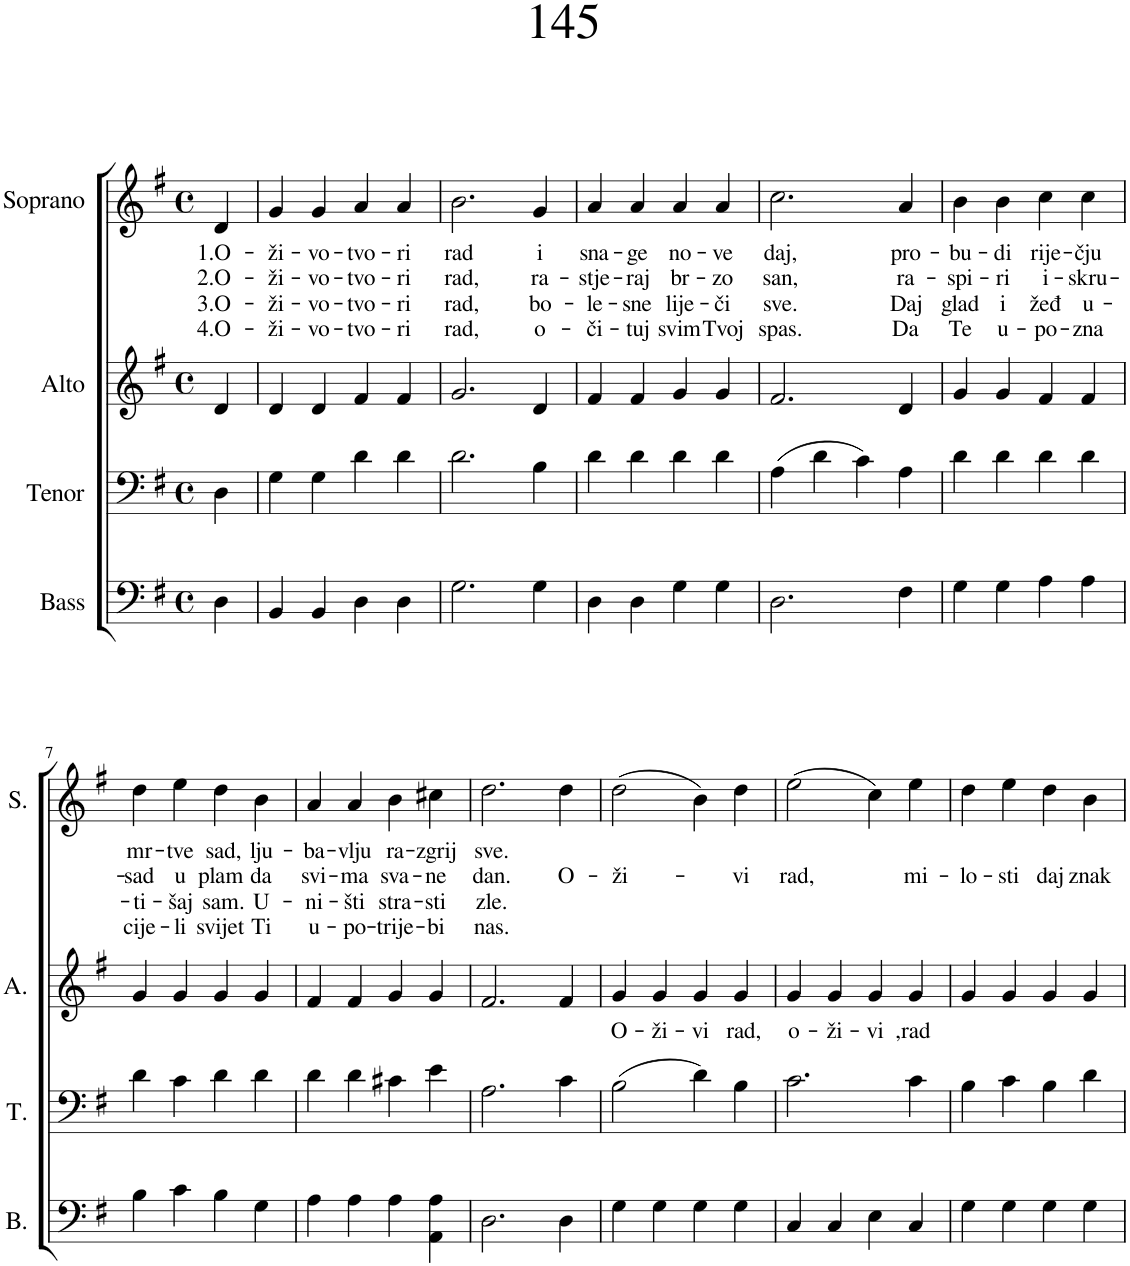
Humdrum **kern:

**kern	**kern	**kern	**text	**kern	**text	**text	**text	**text
*part4	*part3	*part2	*part2	*part1	*part1	*part1	*part1	*part1
*staff4	*staff3	*staff2	*staff2	*staff1	*staff1	*staff1	*staff1	*staff1
*I"Bass	*I"Tenor	*I"Alto	*	*I"Soprano	*	*	*	*
*I'B.	*I'T.	*I'A.	*	*I'S.	*	*	*	*
*clefF4	*clefF4	*clefG2	*	*clefG2	*	*	*	*
*k[f#]	*k[f#]	*k[f#]	*	*k[f#]	*	*	*	*
*M4/4	*M4/4	*M4/4	*	*M4/4	*	*	*	*
*met(c)	*met(c)	*met(c)	*	*met(c)	*	*	*	*
=1	=1	=1	=1	=1	=1	=1	=1	=1
!	!	!	!	!	!LO:LY:b	!LO:LY:b	!LO:LY:b	!LO:LY:b
4D\	4D\	4d/	.	4d/	1.O-	2.O-	3.O-	4.O-
=2	=2	=2	=2	=2	=2	=2	=2	=2
!	!	!	!	!	!LO:LY:b	!LO:LY:b	!LO:LY:b	!LO:LY:b
4BB/	4G\	4d/	.	4g/	-ži-	-ži-	-ži-	-ži-
!	!	!	!	!	!LO:LY:b	!LO:LY:b	!LO:LY:b	!LO:LY:b
4BB/	4G\	4d/	.	4g/	-vo-	-vo-	-vo-	-vo-
!	!	!	!	!	!LO:LY:b	!LO:LY:b	!LO:LY:b	!LO:LY:b
4D\	4d\	4f#/	.	4a/	-tvo-	-tvo-	-tvo-	-tvo-
!	!	!	!	!	!LO:LY:b	!LO:LY:b	!LO:LY:b	!LO:LY:b
4D\	4d\	4f#/	.	4a/	-ri	-ri	-ri	-ri
=3	=3	=3	=3	=3	=3	=3	=3	=3
!	!	!	!	!	!LO:LY:b	!LO:LY:b	!LO:LY:b	!LO:LY:b
2.G\	2.d\	2.g/	.	2.b\	rad	rad,	rad,	rad,
!	!	!	!	!	!LO:LY:b	!LO:LY:b	!LO:LY:b	!LO:LY:b
4G\	4B\	4d/	.	4g/	i	ra-	bo-	o-
=4	=4	=4	=4	=4	=4	=4	=4	=4
!	!	!	!	!	!LO:LY:b	!LO:LY:b	!LO:LY:b	!LO:LY:b
4D\	4d\	4f#/	.	4a/	sna-	-stje-	-le-	-či-
!	!	!	!	!	!LO:LY:b	!LO:LY:b	!LO:LY:b	!LO:LY:b
4D\	4d\	4f#/	.	4a/	-ge	-raj	-sne	-tuj
!	!	!	!	!	!LO:LY:b	!LO:LY:b	!LO:LY:b	!LO:LY:b
4G\	4d\	4g/	.	4a/	no-	br-	lije-	svim
!	!	!	!	!	!LO:LY:b	!LO:LY:b	!LO:LY:b	!LO:LY:b
4G\	4d\	4g/	.	4a/	-ve	-zo	-či	Tvoj
=5	=5	=5	=5	=5	=5	=5	=5	=5
!	!	!	!	!	!LO:LY:b	!LO:LY:b	!LO:LY:b	!LO:LY:b
2.D\	(4A\	2.f#/	.	2.cc\	daj,	san,	sve.	spas.
.	4d\	.	.	.	.	.	.	.
.	4c\)	.	.	.	.	.	.	.
!	!	!	!	!	!LO:LY:b	!LO:LY:b	!LO:LY:b	!LO:LY:b
4F#\	4A\	4d/	.	4a/	pro-	ra-	Daj	Da
=6	=6	=6	=6	=6	=6	=6	=6	=6
!	!	!	!	!	!LO:LY:b	!LO:LY:b	!LO:LY:b	!LO:LY:b
4G\	4d\	4g/	.	4b\	-bu-	-spi-	glad	Te
!	!	!	!	!	!LO:LY:b	!LO:LY:b	!LO:LY:b	!LO:LY:b
4G\	4d\	4g/	.	4b\	-di	-ri	i	u-
!	!	!	!	!	!LO:LY:b	!LO:LY:b	!LO:LY:b	!LO:LY:b
4A\	4d\	4f#/	.	4cc\	rije-	i-	žeđ	-po-
!	!	!	!	!	!LO:LY:b	!LO:LY:b	!LO:LY:b	!LO:LY:b
4A\	4d\	4f#/	.	4cc\	-čju	-skru-	u-	-zna
!!LO:LB:g=z
=7	=7	=7	=7	=7	=7	=7	=7	=7
!	!	!	!	!	!LO:LY:b	!LO:LY:b	!LO:LY:b	!LO:LY:b
4B\	4d\	4g/	.	4dd\	mr-	-sad	-ti-	cije-
!	!	!	!	!	!LO:LY:b	!LO:LY:b	!LO:LY:b	!LO:LY:b
4c\	4c\	4g/	.	4ee\	-tve	u	-šaj	-li
!	!	!	!	!	!LO:LY:b	!LO:LY:b	!LO:LY:b	!LO:LY:b
4B\	4d\	4g/	.	4dd\	sad,	plam	sam.	svijet
!	!	!	!	!	!LO:LY:b	!LO:LY:b	!LO:LY:b	!LO:LY:b
4G\	4d\	4g/	.	4b\	lju-	da	U-	Ti
=8	=8	=8	=8	=8	=8	=8	=8	=8
!	!	!	!	!	!LO:LY:b	!LO:LY:b	!LO:LY:b	!LO:LY:b
4A\	4d\	4f#/	.	4a/	-ba-	svi-	-ni-	u-
!	!	!	!	!	!LO:LY:b	!LO:LY:b	!LO:LY:b	!LO:LY:b
4A\	4d\	4f#/	.	4a/	-vlju	-ma	-šti	-po-
!	!	!	!	!	!LO:LY:b	!LO:LY:b	!LO:LY:b	!LO:LY:b
4A\	4c#X\	4g/	.	4b\	ra-	sva-	stra-	-trije-
!	!	!	!	!	!LO:LY:b	!LO:LY:b	!LO:LY:b	!LO:LY:b
4AA\ 4A\	4e\	4g/	.	4cc#X\	-zgrij	-ne	-sti	-bi
=9	=9	=9	=9	=9	=9	=9	=9	=9
!	!	!	!	!	!LO:LY:b	!LO:LY:b	!LO:LY:b	!LO:LY:b
2.D\	2.A\	2.f#/	.	2.dd\	sve.	dan.	zle.	nas.
!	!	!	!	!	!	!LO:LY:b	!	!
4D\	4c\	4f#/	.	4dd\	.	O-	.	.
=10	=10	=10	=10	=10	=10	=10	=10	=10
!	!	!	!LO:LY:b	!	!	!LO:LY:b	!	!
4G\	(2B\	4g/	O-	(2dd\	.	-ži-	.	.
!	!	!	!LO:LY:b	!	!	!	!	!
4G\	.	4g/	-ži-	.	.	.	.	.
!	!	!	!LO:LY:b	!	!	!	!	!
4G\	4d\)	4g/	-vi	4b\)	.	.	.	.
!	!	!	!LO:LY:b	!	!	!LO:LY:b	!	!
4G\	4B\	4g/	rad,	4dd\	.	-vi	.	.
=11	=11	=11	=11	=11	=11	=11	=11	=11
!	!	!	!LO:LY:b	!	!	!LO:LY:b	!	!
4C/	2.c\	4g/	o-	(2ee\	.	rad,	.	.
!	!	!	!LO:LY:b	!	!	!	!	!
4C/	.	4g/	-ži-	.	.	.	.	.
!	!	!	!LO:LY:b	!	!	!	!	!
4E\	.	4g/	-vi	4cc\)	.	.	.	.
!	!	!	!LO:LY:b	!	!	!LO:LY:b	!	!
4C/	4c\	4g/	,rad	4ee\	.	mi-	.	.
=12	=12	=12	=12	=12	=12	=12	=12	=12
!	!	!	!	!	!	!LO:LY:b	!	!
4G\	4B\	4g/	.	4dd\	.	-lo-	.	.
!	!	!	!	!	!	!LO:LY:b	!	!
4G\	4c\	4g/	.	4ee\	.	-sti	.	.
!	!	!	!	!	!	!LO:LY:b	!	!
4G\	4B\	4g/	.	4dd\	.	daj	.	.
!	!	!	!	!	!	!LO:LY:b	!	!
4G\	4d\	4g/	.	4b\	.	znak	.	.
=	=	=	=	=	=	=	=	=
*-	*-	*-	*-	*-	*-	*-	*-	*-
